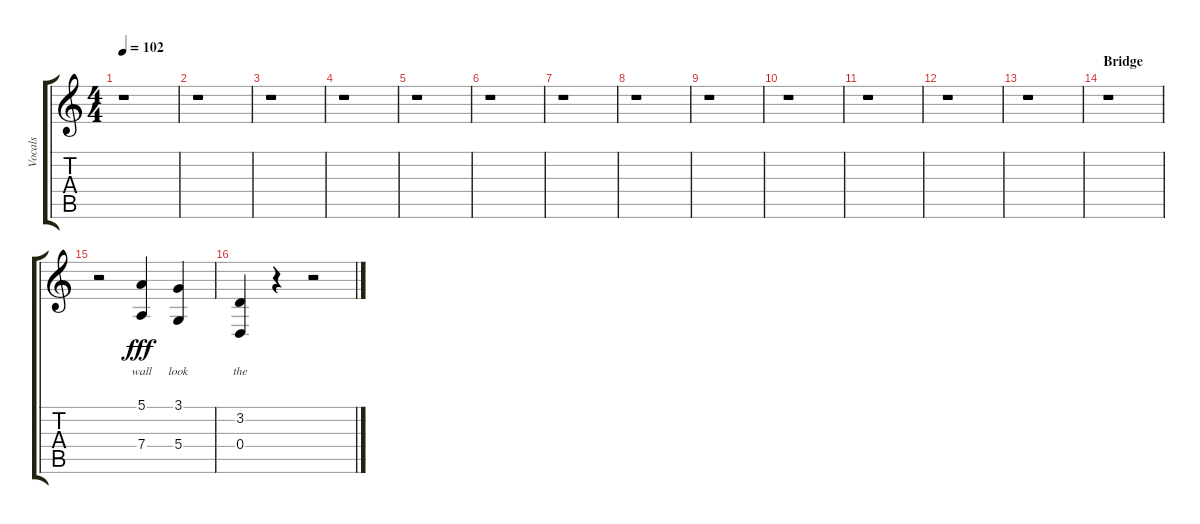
\track ("Vocals" "Vocals") {instrument lead6voice}
\staff {score tabs}
\tuning (E4 B3 G3 D3 A2 E2) {hide}
\ts (4 4)
\tempo 102
\clef g2
\ks c
r.1{dy f} |
r.1 |
r.1 |
r.1 |
r.1 |
r.1 |
r.1 |
r.1 |
r.1 |
r.1 |
r.1 |
r.1 |
r.1 |
\section ("" "Bridge")
r.1 |
r.2 (5.1 7.4).4{lyrics (0 "") lyrics (1 "wall") lyrics (2 "") lyrics (3 "") lyrics (4 "") dy fff} (3.1 5.4).4{lyrics (0 "") lyrics (1 "look") lyrics (2 "") lyrics (3 "") lyrics (4 "")} |
(3.2 0.4).4{lyrics (0 "") lyrics (1 "the") lyrics (2 "") lyrics (3 "") lyrics (4 "")} r.4 r.2
